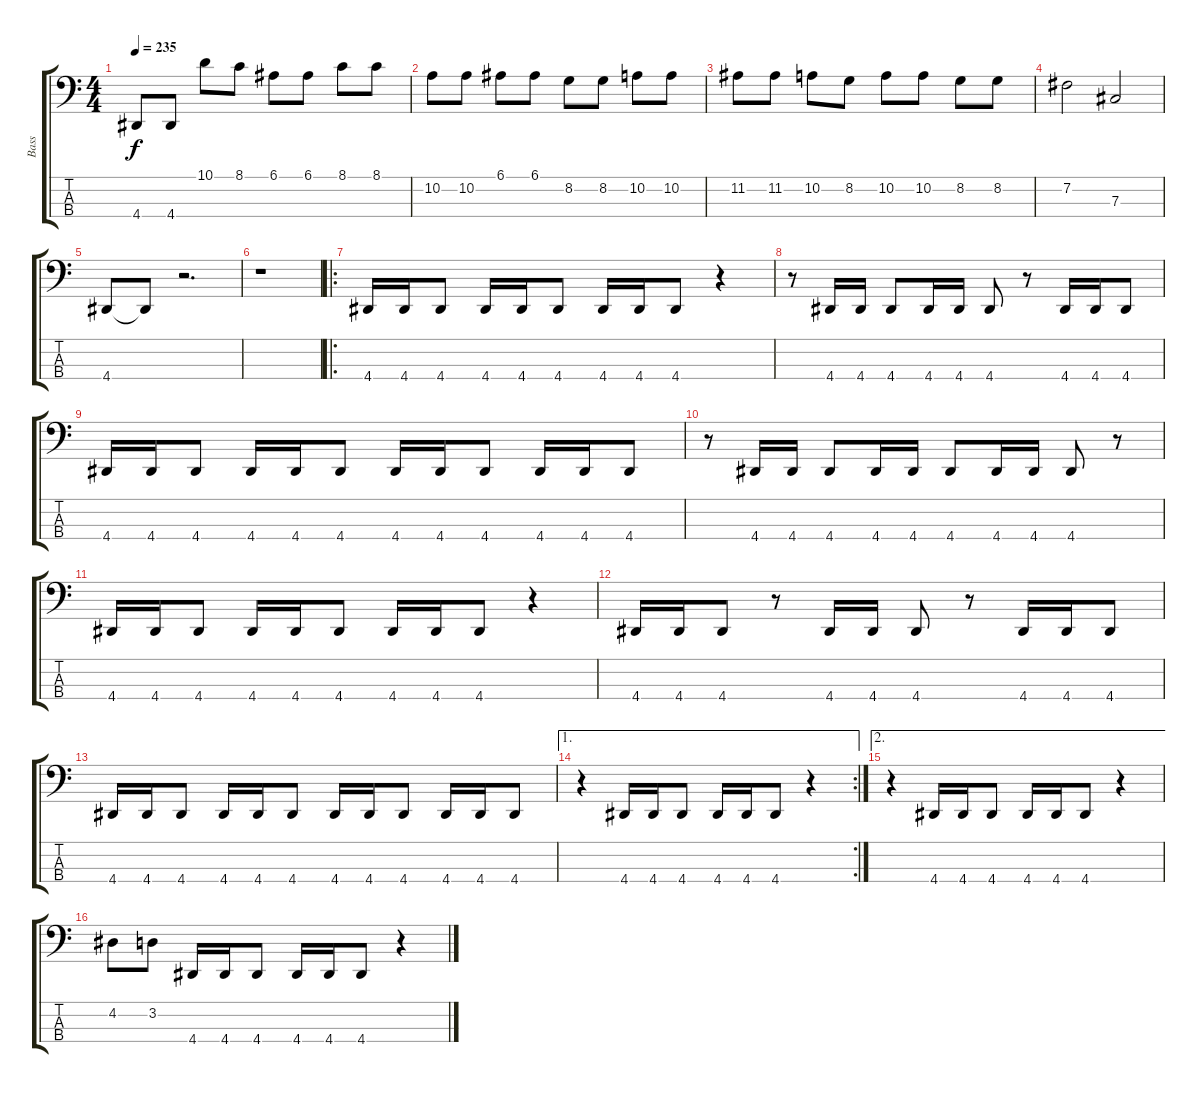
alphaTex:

\track ("Bass" "Bass") {instrument electricbassfinger}
\staff {score tabs}
\tuning (E2 B1 Gb1 B0) {hide}
\ts (4 4)
\tempo 235
\clef f4
\ks c
4.4.8{dy f} 4.4.8 10.1.8 8.1.8 6.1.8 6.1.8 8.1.8 8.1.8 |
10.2.8 10.2.8 6.1.8 6.1.8 8.2.8 8.2.8 10.2.8 10.2.8 |
11.2.8 11.2.8 10.2.8 8.2.8 10.2.8 10.2.8 8.2.8 8.2.8 |
7.2.2 7.3.2 |
4.4.8 4.4{t}.8 r.2{d} |
r.1 |
\ro
4.4.16 4.4.16 4.4.8 4.4.16 4.4.16 4.4.8 4.4.16 4.4.16 4.4.8 r.4 |
r.8 4.4.16 4.4.16 4.4.8 4.4.16 4.4.16 4.4.8 r.8 4.4.16 4.4.16 4.4.8 |
4.4.16 4.4.16 4.4.8 4.4.16 4.4.16 4.4.8 4.4.16 4.4.16 4.4.8 4.4.16 4.4.16 4.4.8 |
r.8 4.4.16 4.4.16 4.4.8 4.4.16 4.4.16 4.4.8 4.4.16 4.4.16 4.4.8 r.8 |
4.4.16 4.4.16 4.4.8 4.4.16 4.4.16 4.4.8 4.4.16 4.4.16 4.4.8 r.4 |
4.4.16 4.4.16 4.4.8 r.8 4.4.16 4.4.16 4.4.8 r.8 4.4.16 4.4.16 4.4.8 |
4.4.16 4.4.16 4.4.8 4.4.16 4.4.16 4.4.8 4.4.16 4.4.16 4.4.8 4.4.16 4.4.16 4.4.8 |
\ae 1
\rc 2
r.4 4.4.16 4.4.16 4.4.8 4.4.16 4.4.16 4.4.8 r.4 |
\ae 2
r.4 4.4.16 4.4.16 4.4.8 4.4.16 4.4.16 4.4.8 r.4 |
4.2.8 3.2.8 4.4.16 4.4.16 4.4.8 4.4.16 4.4.16 4.4.8 r.4
